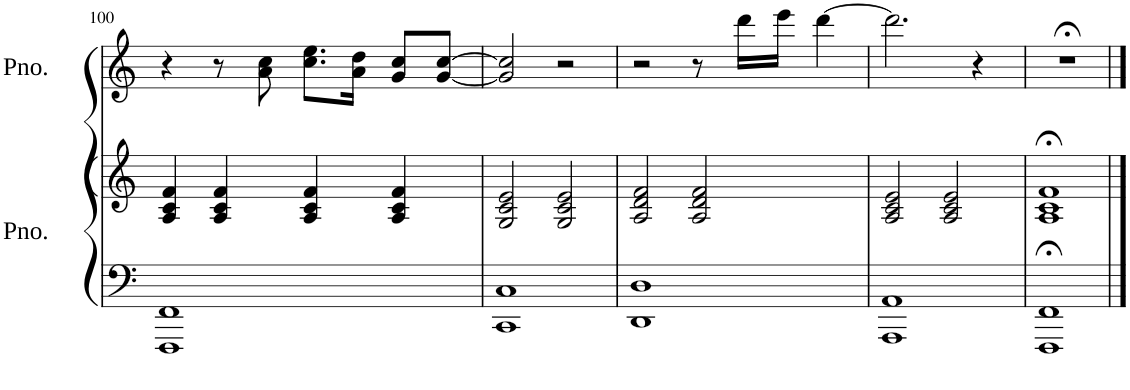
**kern	**kern	**kern
*part2	*part2	*part1
*staff3	*staff2	*staff1
*I"Piano	*	*I"Piano
*I'Pno.	*	*I'Pno.
!!LO:PB:g=z
*clefF4	*clefG2	*clefG2
*k[]	*k[]	*k[]
*M4/4	*M4/4	*M4/4
=100	=100	=100
1FFF 1FF	4A/ 4c/ 4f/	4r
.	4A/ 4c/ 4f/	8r
.	.	8a\ 8cc\
.	4A/ 4c/ 4f/	8.cc\ 8.ee\L
.	.	16a\ 16dd\Jk
.	4A/ 4c/ 4f/	8g/ 8cc/L
.	.	[8g/ [8cc/J
=101	=101	=101
1CC 1C	2G/ 2c/ 2e/	2g/] 2cc/]
.	2G/ 2c/ 2e/	2r
=102	=102	=102
1DD 1D	2A/ 2d/ 2f/	2r
.	2A/ 2d/ 2f/	8r
.	.	16ddd\LL
.	.	16eee\JJ
.	.	[4ddd\
=103	=103	=103
1AAA 1AA	2A/ 2c/ 2e/	2.ddd\]
.	2A/ 2c/ 2e/	.
.	.	4r
=104	=104	=104
1FFF;< 1FF;<	1A;< 1c;< 1f;<	1r;<
==	==	==
*-	*-	*-
